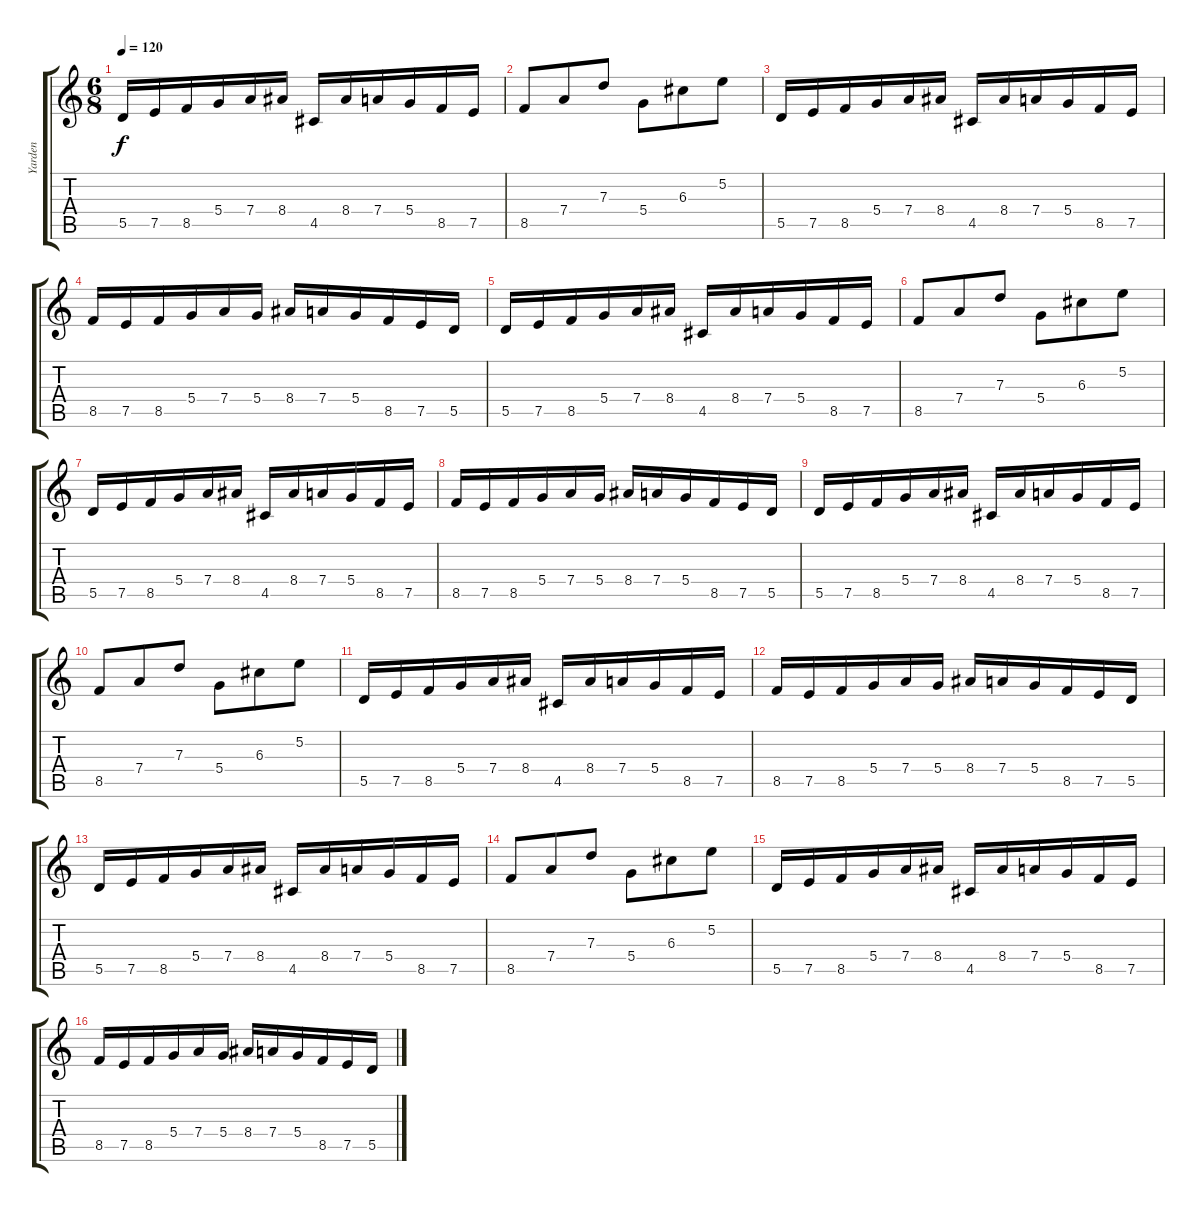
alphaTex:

\track ("Yarden" "Yarden") {instrument distortionguitar}
\staff {score tabs}
\tuning (E4 B3 G3 D3 A2 E2) {hide}
\ts (6 8)
\tempo 120
\clef g2
\ks c
5.5.16{dy f} 7.5.16 8.5.16 5.4.16 7.4.16 8.4.16 4.5.16 8.4.16 7.4.16 5.4.16 8.5.16 7.5.16 |
8.5.8 7.4.8 7.3.8 5.4.8 6.3.8 5.2.8 |
5.5.16 7.5.16 8.5.16 5.4.16 7.4.16 8.4.16 4.5.16 8.4.16 7.4.16 5.4.16 8.5.16 7.5.16 |
8.5.16 7.5.16 8.5.16 5.4.16 7.4.16 5.4.16 8.4.16 7.4.16 5.4.16 8.5.16 7.5.16 5.5.16 |
5.5.16 7.5.16 8.5.16 5.4.16 7.4.16 8.4.16 4.5.16 8.4.16 7.4.16 5.4.16 8.5.16 7.5.16 |
8.5.8 7.4.8 7.3.8 5.4.8 6.3.8 5.2.8 |
5.5.16 7.5.16 8.5.16 5.4.16 7.4.16 8.4.16 4.5.16 8.4.16 7.4.16 5.4.16 8.5.16 7.5.16 |
8.5.16 7.5.16 8.5.16 5.4.16 7.4.16 5.4.16 8.4.16 7.4.16 5.4.16 8.5.16 7.5.16 5.5.16 |
5.5.16 7.5.16 8.5.16 5.4.16 7.4.16 8.4.16 4.5.16 8.4.16 7.4.16 5.4.16 8.5.16 7.5.16 |
8.5.8 7.4.8 7.3.8 5.4.8 6.3.8 5.2.8 |
5.5.16 7.5.16 8.5.16 5.4.16 7.4.16 8.4.16 4.5.16 8.4.16 7.4.16 5.4.16 8.5.16 7.5.16 |
8.5.16 7.5.16 8.5.16 5.4.16 7.4.16 5.4.16 8.4.16 7.4.16 5.4.16 8.5.16 7.5.16 5.5.16 |
5.5.16 7.5.16 8.5.16 5.4.16 7.4.16 8.4.16 4.5.16 8.4.16 7.4.16 5.4.16 8.5.16 7.5.16 |
8.5.8 7.4.8 7.3.8 5.4.8 6.3.8 5.2.8 |
5.5.16 7.5.16 8.5.16 5.4.16 7.4.16 8.4.16 4.5.16 8.4.16 7.4.16 5.4.16 8.5.16 7.5.16 |
8.5.16 7.5.16 8.5.16 5.4.16 7.4.16 5.4.16 8.4.16 7.4.16 5.4.16 8.5.16 7.5.16 5.5.16
